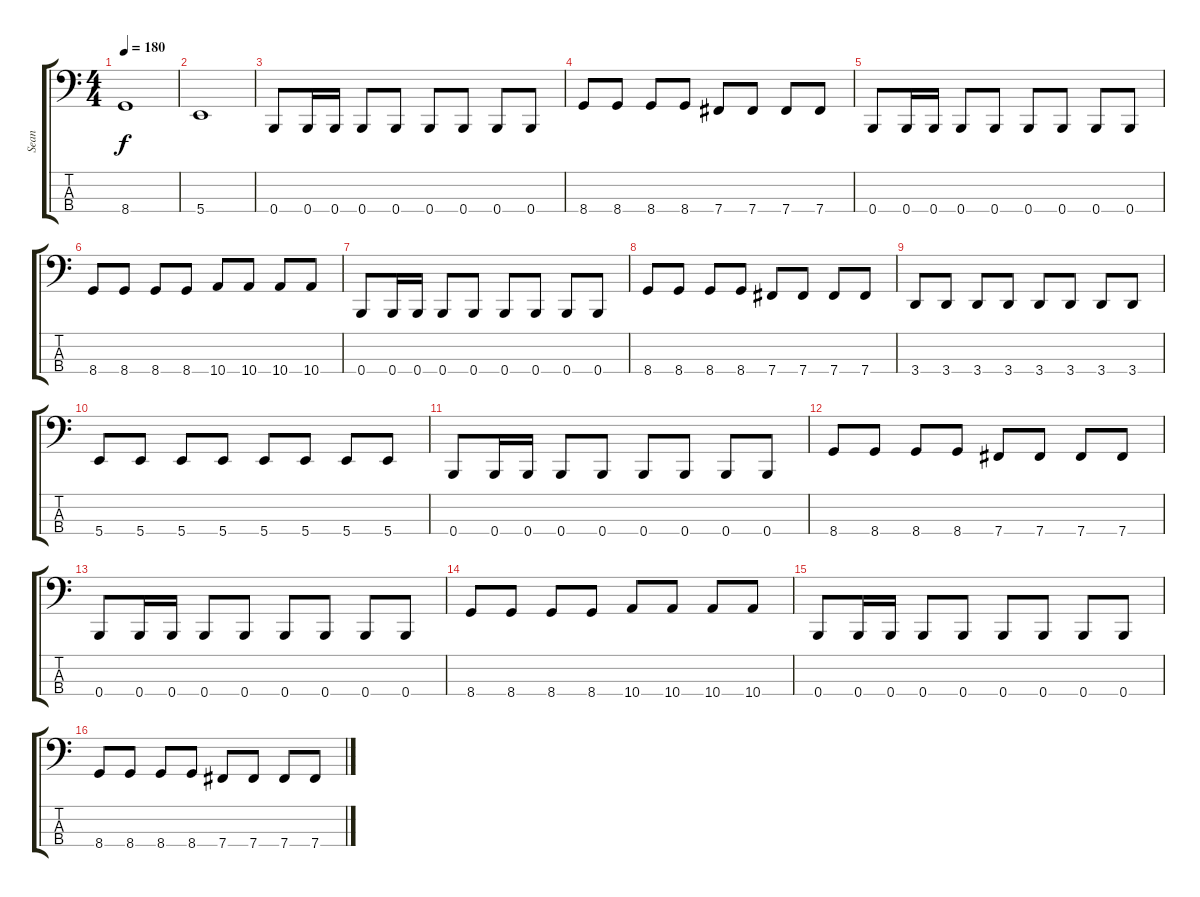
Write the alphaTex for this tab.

\track ("Sean" "Sean") {instrument electricbasspick}
\staff {score tabs}
\tuning (E2 B1 Gb1 B0) {hide}
\ts (4 4)
\tempo 180
\clef f4
\ks c
8.4.1{dy f} |
5.4.1 |
0.4.8 0.4.16 0.4.16 0.4.8 0.4.8 0.4.8 0.4.8 0.4.8 0.4.8 |
8.4.8 8.4.8 8.4.8 8.4.8 7.4.8 7.4.8 7.4.8 7.4.8 |
0.4.8 0.4.16 0.4.16 0.4.8 0.4.8 0.4.8 0.4.8 0.4.8 0.4.8 |
8.4.8 8.4.8 8.4.8 8.4.8 10.4.8 10.4.8 10.4.8 10.4.8 |
0.4.8 0.4.16 0.4.16 0.4.8 0.4.8 0.4.8 0.4.8 0.4.8 0.4.8 |
8.4.8 8.4.8 8.4.8 8.4.8 7.4.8 7.4.8 7.4.8 7.4.8 |
3.4.8 3.4.8 3.4.8 3.4.8 3.4.8 3.4.8 3.4.8 3.4.8 |
5.4.8 5.4.8 5.4.8 5.4.8 5.4.8 5.4.8 5.4.8 5.4.8 |
0.4.8 0.4.16 0.4.16 0.4.8 0.4.8 0.4.8 0.4.8 0.4.8 0.4.8 |
8.4.8 8.4.8 8.4.8 8.4.8 7.4.8 7.4.8 7.4.8 7.4.8 |
0.4.8 0.4.16 0.4.16 0.4.8 0.4.8 0.4.8 0.4.8 0.4.8 0.4.8 |
8.4.8 8.4.8 8.4.8 8.4.8 10.4.8 10.4.8 10.4.8 10.4.8 |
0.4.8 0.4.16 0.4.16 0.4.8 0.4.8 0.4.8 0.4.8 0.4.8 0.4.8 |
8.4.8 8.4.8 8.4.8 8.4.8 7.4.8 7.4.8 7.4.8 7.4.8
